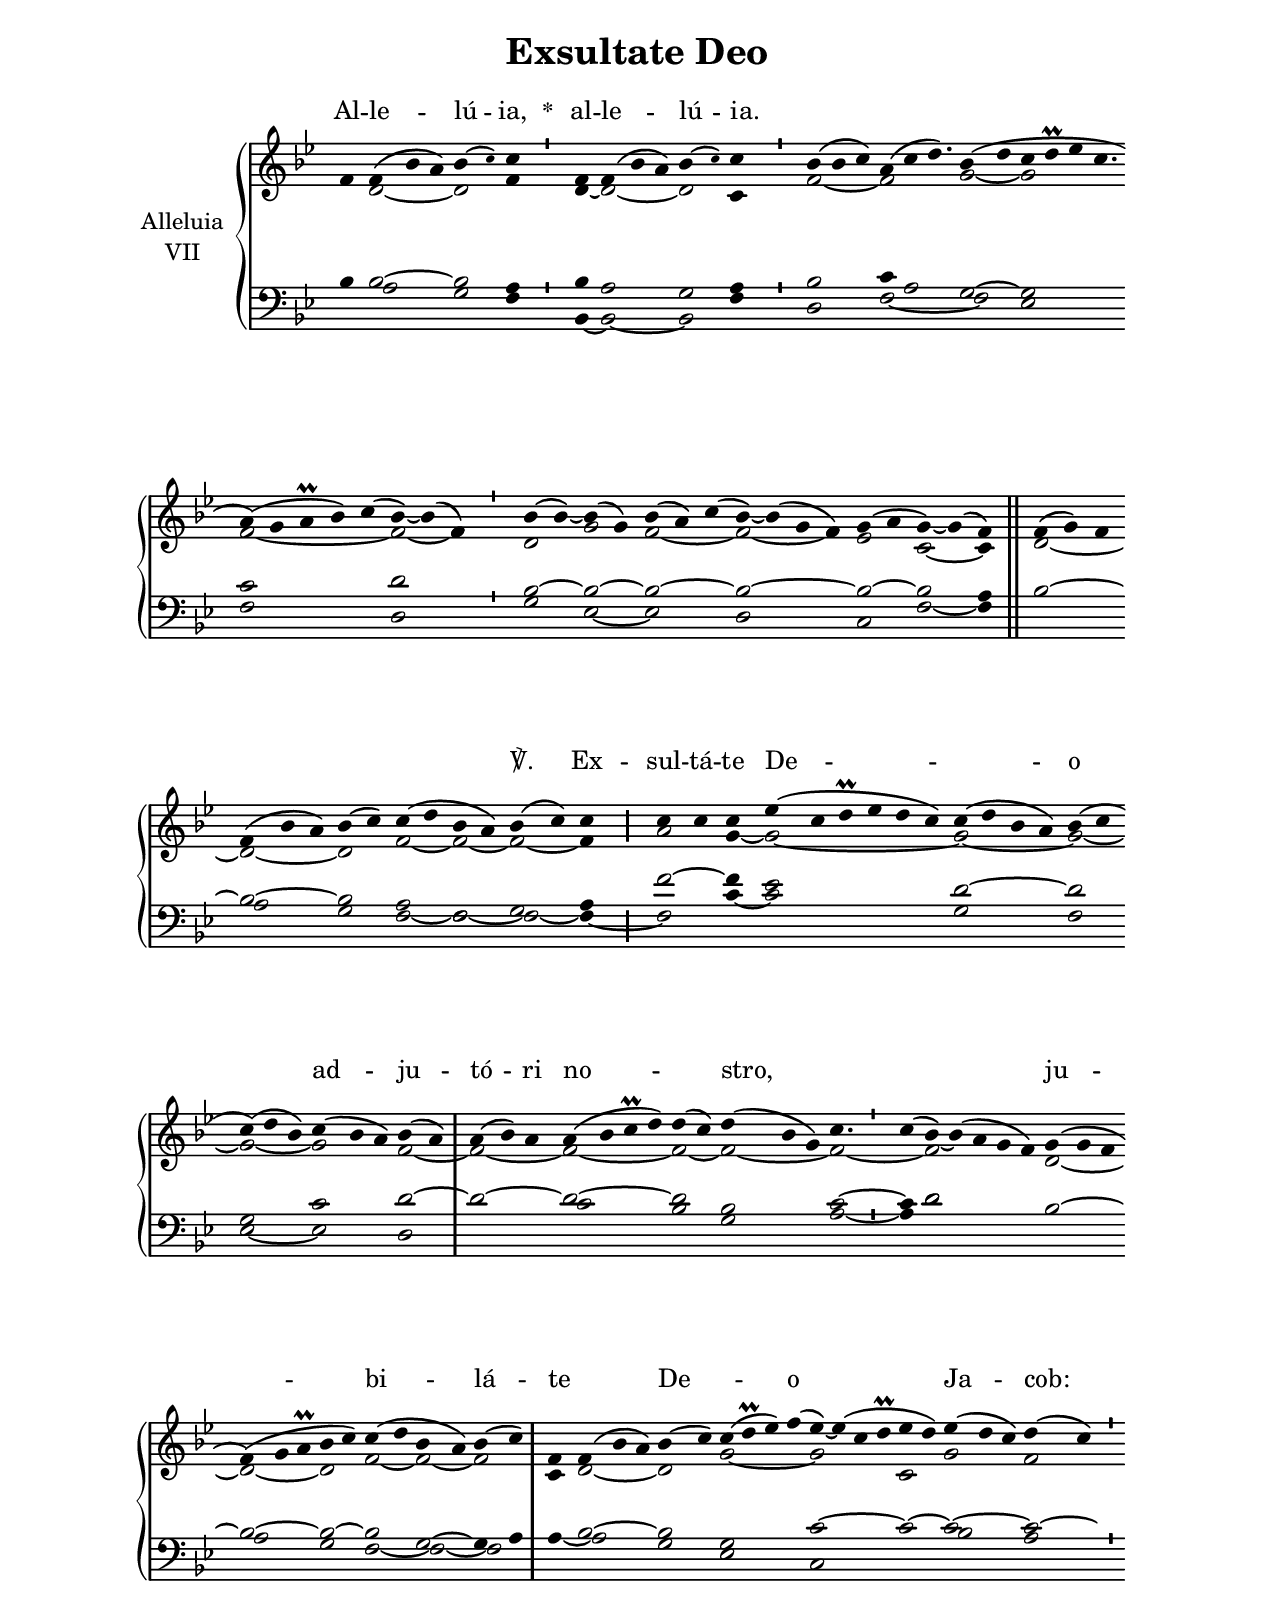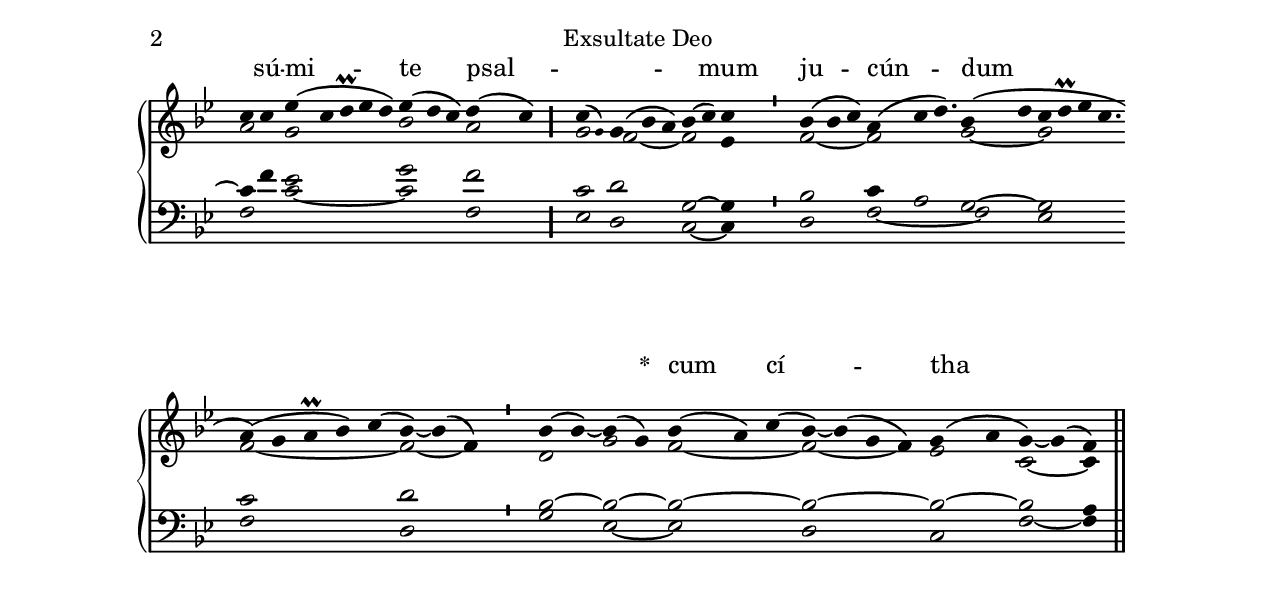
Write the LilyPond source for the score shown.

\version "2.18"
\include "gregorian.ly"
\include "noh2.ily"


%Page reference: page ii.184
%(volume.page)

global = {
 \key f \mixolydian
 \cadenzaOn 
}

\header {
  title = \markup \center-column {"Exsultate Deo" \vspace #1 }
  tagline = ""
  composer = ""
}

\paper {
 #(include-special-characters)
  oddHeaderMarkup = \markup \fill-line {
    \line {}
    \center-column {
      \on-the-fly #first-page     " "
      \on-the-fly #not-first-page "Exsultate Deo"
    }
    \line { \on-the-fly #print-page-number-check-first \fromproperty #'page:page-number-string }
  }
  evenHeaderMarkup = \markup \fill-line {
    \line { \on-the-fly #print-page-number-check-first \fromproperty #'page:page-number-string }
    \center-column { "Exsultate Deo" }
    \line {}
  }
}

chantText = \lyricmode {
Al -- le -- lú -- ia, 
\set stanza = " * " al -- le -- lú -- ia. _ _ _ _ _ _ _ _ _ _ _ _ _ ℣. 
Ex -- sul -- tá -- te De -- _ o 
ad -- ju -- tó -- ri no -- _ stro, _ _ 
ju -- bi -- lá -- te _ De -- _ o Ja -- cob: _ 
sú -- mi -- te psal -- _ _ _ mum ju -- cún -- dum _ _ 
\set stanza = " * " 
cum cí -- tha -- ra. _ _ _ _ _ _ _ _ _ _ _ _ _ }

chantMusic = {
\tieDown   f'4 f'4 ( bes'4 a'4) bes'4 ( \once \tweak #'font-size #-4 c'' ) c''4 \divisioMinima
 f'4 f'4 ( bes'4 a'4) bes'4 ( \once \tweak #'font-size #-4 c'' ) c''4 \divisioMinima
 bes'4 ( bes'4 c''4) a'4 ( c''4 d''4.) bes'4 ( d''4 c''4 d''\prall ees''4 c''4. \forceBreak
) a'4 ( g'4 a'\prall bes'4) c''4 ( bes'4) ~ bes'4 ( f'4) \divisioMinima
 bes'4 ( bes'4) ~ bes'4 ( g'4) bes'4 ( a'4) c''4 ( bes'4) ~ bes'4 ( g'4 f'4) g'4 ( a'4 g'4) ~ g'4 ( f'4) \finalis
 f'4 ( g'4) f'4 \forceBreak
 f'4 ( bes'4 a'4) bes'4 ( c''4) c''4 ( d''4 bes'4 a'4) bes'4 ( c''4) c''4 \divisioMaior
 c''4 c''4 c''4 ees''4 ( c''4 d''\prall ees''4 d''4 c''4) c''4 ( d''4 bes'4 a'4) bes'4 ( c''4 \forceBreak
) c''4 ( d''4 bes'4) c''4 ( bes'4 a'4) bes'4 ( a'4) \divisioMaxima
 a'4 ( bes'4) a'4 a'4 ( bes'4 c''\prall d''4) d''4 ( c''4) d''4 ( bes'4 g'4) c''4. \divisioMinima
 c''4 ( bes'4) ~ bes'4 ( a'4 g'4 f'4) g'4 ( g'4 f'4 \forceBreak
) f'4 ( g'4 a'\prall bes'4 c''4) c''4 ( d''4 bes'4 a'4) bes'4 ( c''4) \divisioMaxima
 f'4 f'4 ( bes'4 a'4) bes'4 ( c''4) c''4 ( d''\prall ees''4) f''4 ( ees''4) ~ ees''4 ( c''4 d''\prall ees''4 d''4) ees''4 ( d''4 c''4) d''4 ( c''4) \divisioMinima \forceBreak

 c''4 c''4 ees''4 ( c''4 d''\prall ees''4 d''4) ees''4 ( d''4 c''4) d''4 ( c''4) \divisioMaior
 c''4 ( \once \tweak #'font-size #-4 g' ) g'4 ( bes'4 a'4) bes'4 ( c''4) c''4 \divisioMinima
 bes'4 ( bes'4 c''4) a'4 ( c''4 d''4.) bes'4 ( d''4 c''4 d''\prall ees''4 c''4. \forceBreak
) a'4 ( g'4 a'\prall bes'4) c''4 ( bes'4) ~ bes'4 ( f'4) \divisioMinima
 bes'4 ( bes'4) ~ bes'4 ( g'4) bes'4 ( a'4) c''4 ( bes'4) ~ bes'4 ( g'4 f'4) g'4 ( a'4 g'4) ~ g'4 ( f'4) \finalis

}

altoMusic = {
r4 d'2*3/2 ~ d'2 f'4 \divisioMinima
d'4 ~ d'2*3/2 ~ d'2 c'4 \divisioMinima
f'2*3/2 ~ f'2*7/4 g'2 ~ g'2*9/4 f'2*5/2 ~ f'2 ~ f'4 \divisioMinima
d'2 g'2 f'2*3/2 ~ f'2*3/2 ~ f'4 ees'2 c'2 ~ c'4 \finalis
d'2*3/2 ~ d'2*3/2 ~ d'2 f'2 ~ f'2 ~ f'2 ~ f'4 \divisioMaior
a'2 g'4 ~ g'2*6/2 ~ g'2*4/2 ~ g'2 ~ g'2*3/2 ~ g'2*3/2 f'2 ~ \divisioMaxima
f'2*3/2 ~ f'2*4/2 ~ f'2 ~ f'2*3/2 ~ f'2*5/4 ~ f'2*5/2 d'2*3/2 ~ d'2*3/2 ~ d'2 f'2 ~ f'2 ~ f'2 \divisioMaxima
c'4 d'2*3/2 ~ d'2 g'2*4/2 ~ g'2*4/2 c'2 g'2*3/2 f'2 \divisioMinima
a'2 g'2*5/2 bes'2*3/2 a'2 \divisioMaior
g'2 f'2*3/2 ~ f'2 ees'4 \divisioMinima
f'2*3/2 ~ f'2*7/4 g'2 ~ g'2*9/4 f'2*5/2 ~ f'2 ~ f'4 \divisioMinima
d'2 g'2 f'2*3/2 ~ f'2*3/2 ~ f'4 ees'2 c'2 ~ c'4 \finalis
}

tenorMusic = {
r4 bes2*3/2 ~ bes2 a4 \divisioMinima
bes4 a2*3/2 g2 a4 \divisioMinima
bes2*3/2 c'4 a2*5/4 g2 ~ g2*9/4 c'2*5/2 d'2*3/2 \divisioMinima
bes2 ~ bes2 ~ bes2*3/2 ~ bes2*4/2 ~ bes2 ~ bes2 a4 \finalis
bes2*3/2 ~ bes2*3/2 ~ bes2 a2 f2 g2 a4 \divisioMaior
f'2 ~ f'4 ees'2*6/2 d'2*4/2 ~ d'2 g2*3/2 c'2*3/2 d'2 ~ \divisioMaxima
d'2*3/2 ~ d'2*4/2 ~ d'2 bes2*3/2 c'2*3/4 ~ \divisioMinima
c'4 d'2*5/2 bes2*3/2 ~ bes2*3/2 ~ bes2 ~ bes2 g2 ~ g4 a4 \divisioMaxima
r4 bes2*3/2 ~ bes2 g2*4/2 c'2*4/2 ~ c'2 ~ c'2*3/2 ~ c'2 ~ \divisioMinima
c'4 f'4 ees'2*5/2 g'2*3/2 f'2 \divisioMaior
c'2 d'2*3/2 g2 ~ g4 \divisioMinima
bes2*3/2 c'4 a2*5/4 g2 ~ g2*9/4 c'2*5/2 d'2*3/2 \divisioMinima
bes2 ~ bes2 ~ bes2*3/2 ~ bes2*4/2 ~ bes2 ~ bes2 a4 \finalis
}

bassMusic = {
bes4 a2*3/2 g2 f4 \divisioMinima
bes,4 ~ bes,2*3/2 ~ bes,2 f4 \divisioMinima
d2*3/2 f2*7/4 ~ f2 ees2*9/4 f2*5/2 d2*3/2 \divisioMinima
g2 ees2 ~ ees2*3/2 d2*4/2 c2 f2 ~ f4 \finalis
r2*3/2 a2*3/2 g2 f2 ~ f2 ~ f2 ~ f4 ~ \divisioMaior
f2 c'4 ~ c'2*6/2 g2*4/2 f2 ees2*3/2 ~ ees2*3/2 d2 \divisioMaxima
r2*3/2 c'2*4/2 bes2 g2*3/2 a2*3/4 ~ \divisioMinima
a4 d'2*5/2 r2*3/2 a2*3/2 g2 f2 ~ f2 ~ f2 \divisioMaxima
a4 ~ a2*3/2 g2 ees2*4/2 c2*6/2 bes2*3/2 a2 \divisioMinima
f2 c'2*5/2 ~ c'2*3/2 f2 \divisioMaior
ees2 d2*3/2 c2 ~ c4 \divisioMinima
d2*3/2 f2*7/4 ~ f2 ees2*9/4 f2*5/2 d2*3/2 \divisioMinima
g2 ees2 ~ ees2*3/2 d2*4/2 c2 f2 ~ f4 \finalis
}

voiceLines = {
\voiceLineStyle


}

\score{
  <<
    \new GrandStaff <<
      \set GrandStaff.autoBeaming = ##f
      \set GrandStaff.instrumentName = \markup \center-column {
        "Alleluia"
        "VII"
      }
      \new Staff = up <<
        \new Voice = "chant" {
          \voiceOne \global \chantMusic
        }
        \new Voice {
          \voiceTwo \global \altoMusic
        }
      >>

      \new Staff = down <<
        \clef bass
        \new Voice {
          \voiceOne \global \tenorMusic
        }
        \new Voice {
          \voiceTwo \global \bassMusic
        }
	\new Voice {
        \voiceThree \global \voiceLines
        }
      >>
    >>
    \new Lyrics \lyricsto chant {
      \chantText
    }
  >>
  \layout{
  }
  \midi{
    \tempo 4 = 125
  }
}
